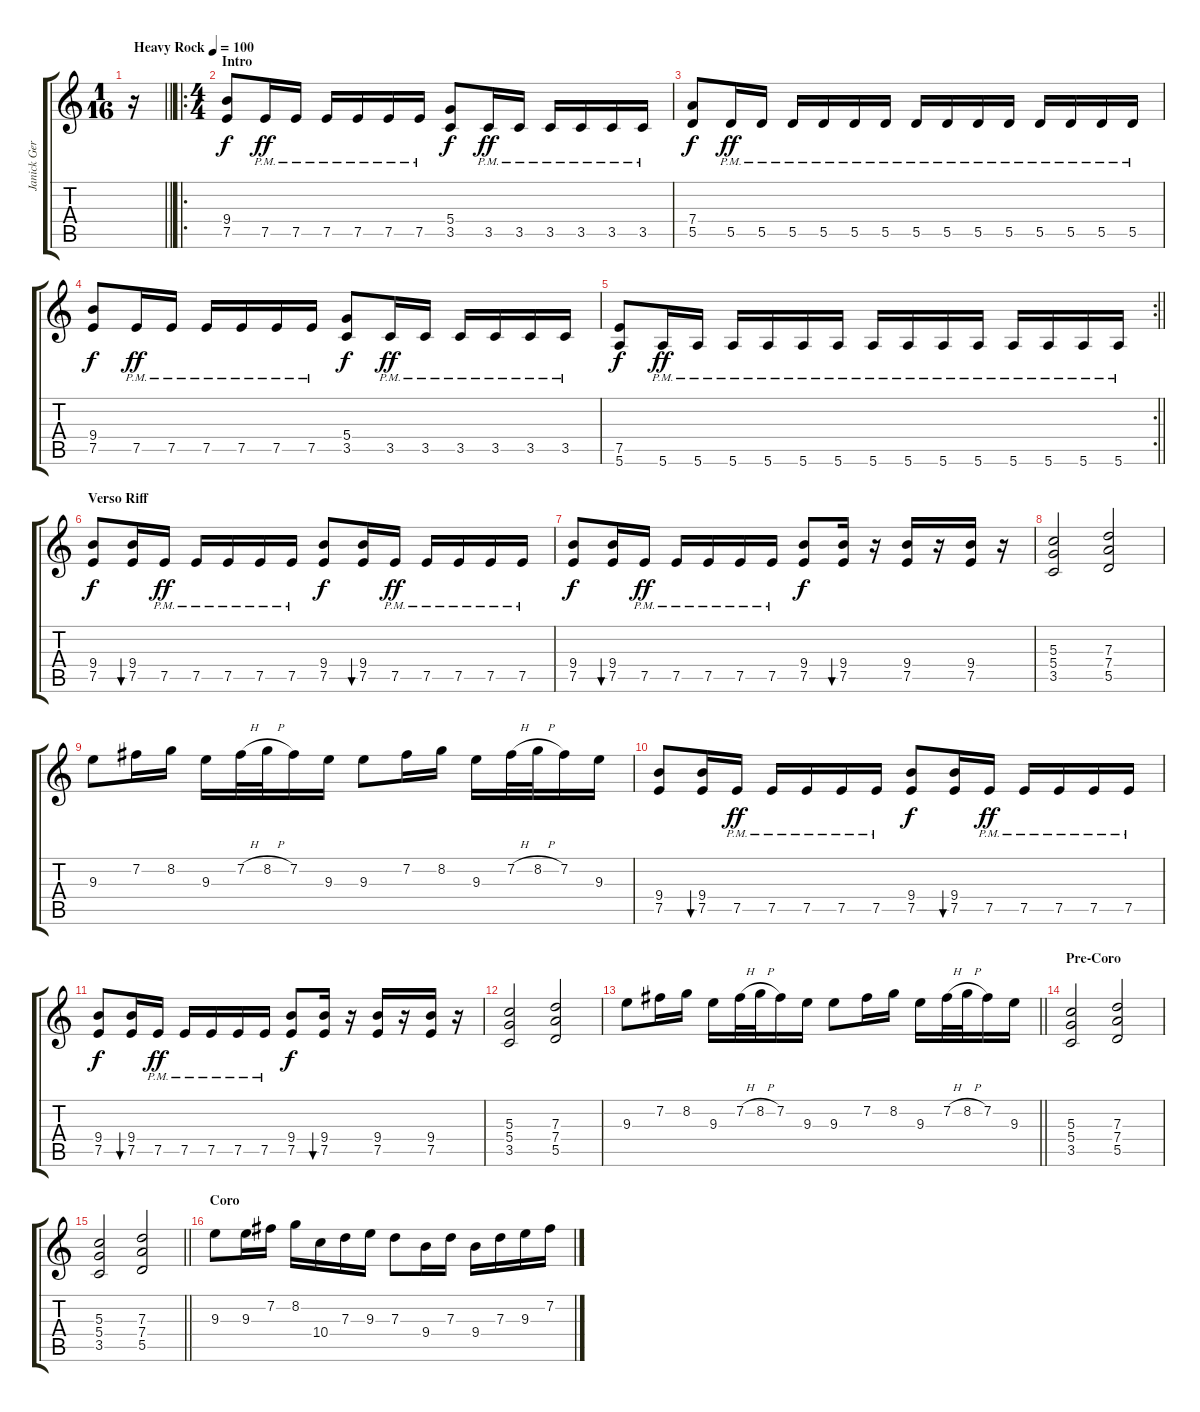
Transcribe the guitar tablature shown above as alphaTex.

\track ("Janick Gers" "Janick Ger") {instrument distortionguitar}
\staff {score tabs}
\tuning (E4 B3 G3 D3 A2 E2) {hide}
\ts (1 16)
\tempo (100 "Heavy Rock")
\clef g2
\barLineRight lightlight
\ks c
r.16{dy f instrument distortionguitar} |
\ro
\ts (4 4)
\section ("" "Intro")
(9.4 7.5).8 7.5{pm}.16{dy ff} 7.5{pm}.16 7.5{pm}.16 7.5{pm}.16 7.5{pm}.16 7.5{pm}.16 (5.4 3.5).8{dy f} 3.5{pm}.16{dy ff} 3.5{pm}.16 3.5{pm}.16 3.5{pm}.16 3.5{pm}.16 3.5{pm}.16 |
(7.4 5.5).8{dy f} 5.5{pm}.16{dy ff} 5.5{pm}.16 5.5{pm}.16 5.5{pm}.16 5.5{pm}.16 5.5{pm}.16 5.5{pm}.16 5.5{pm}.16 5.5{pm}.16 5.5{pm}.16 5.5{pm}.16 5.5{pm}.16 5.5{pm}.16 5.5{pm}.16 |
(9.4 7.5).8{dy f} 7.5{pm}.16{dy ff} 7.5{pm}.16 7.5{pm}.16 7.5{pm}.16 7.5{pm}.16 7.5{pm}.16 (5.4 3.5).8{dy f} 3.5{pm}.16{dy ff} 3.5{pm}.16 3.5{pm}.16 3.5{pm}.16 3.5{pm}.16 3.5{pm}.16 |
\rc 2
\barLineRight lightlight
(7.5 5.6).8{dy f} 5.6{pm}.16{dy ff} 5.6{pm}.16 5.6{pm}.16 5.6{pm}.16 5.6{pm}.16 5.6{pm}.16 5.6{pm}.16 5.6{pm}.16 5.6{pm}.16 5.6{pm}.16 5.6{pm}.16 5.6{pm}.16 5.6{pm}.16 5.6{pm}.16 |
\section ("" "Verso Riff")
(9.4 7.5).8{dy f} (9.4 7.5).16{bu 60} 7.5{pm}.16{dy ff} 7.5{pm}.16 7.5{pm}.16 7.5{pm}.16 7.5{pm}.16 (9.4 7.5).8{dy f} (9.4 7.5).16{bu 60} 7.5{pm}.16{dy ff} 7.5{pm}.16 7.5{pm}.16 7.5{pm}.16 7.5{pm}.16 |
(9.4 7.5).8{dy f} (9.4 7.5).16{bu 60} 7.5{pm}.16{dy ff} 7.5{pm}.16 7.5{pm}.16 7.5{pm}.16 7.5{pm}.16 (9.4 7.5).8{dy f} (9.4 7.5).16{bu 60} r.16 (9.4 7.5).16 r.16 (9.4 7.5).16 r.16 |
(5.3 5.4 3.5).2 (7.3 7.4 5.5).2 |
9.3.8 7.2.16 8.2.16 9.3.16 7.2{h}.32 8.2{h}.32 7.2.16 9.3.16 9.3.8 7.2.16 8.2.16 9.3.16 7.2{h}.32 8.2{h}.32 7.2.16 9.3.16 |
(9.4 7.5).8 (9.4 7.5).16{bu 60} 7.5{pm}.16{dy ff} 7.5{pm}.16 7.5{pm}.16 7.5{pm}.16 7.5{pm}.16 (9.4 7.5).8{dy f} (9.4 7.5).16{bu 60} 7.5{pm}.16{dy ff} 7.5{pm}.16 7.5{pm}.16 7.5{pm}.16 7.5{pm}.16 |
(9.4 7.5).8{dy f} (9.4 7.5).16{bu 60} 7.5{pm}.16{dy ff} 7.5{pm}.16 7.5{pm}.16 7.5{pm}.16 7.5{pm}.16 (9.4 7.5).8{dy f} (9.4 7.5).16{bu 60} r.16 (9.4 7.5).16 r.16 (9.4 7.5).16 r.16 |
(5.3 5.4 3.5).2 (7.3 7.4 5.5).2 |
\barLineRight lightlight
9.3.8 7.2.16 8.2.16 9.3.16 7.2{h}.32 8.2{h}.32 7.2.16 9.3.16 9.3.8 7.2.16 8.2.16 9.3.16 7.2{h}.32 8.2{h}.32 7.2.16 9.3.16 |
\section ("" "Pre-Coro")
(5.3 5.4 3.5).2 (7.3 7.4 5.5).2 |
\barLineRight lightlight
(5.3 5.4 3.5).2 (7.3 7.4 5.5).2 |
\section ("" "Coro")
9.3.8 9.3.16 7.2.16 8.2.16 10.4.16 7.3.16 9.3.16 7.3.8 9.4.16 7.3.16 9.4.16 7.3.16 9.3.16 7.2.16
